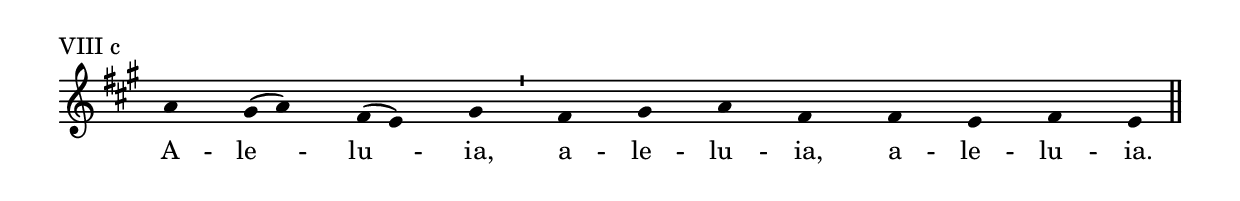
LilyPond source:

\version "2.24.1"

\include "gregorian.ly"
\include "../../../modules/lilypond/neums.ily"
\include "../../../modules/lilypond/spacing.ily"
\include "../../../modules/lilypond/layout.ily"
\include "../../../modules/lilypond/symbols.ily"

antiphonChant = \relative c'' {
  \AntiphonSignature
  \key c \major
  \C c \CC b c \CC a g \C b
  \divisioMinima
  a b c a a g a g
  \finalis
}

antiphonLyrics = \lyricmode {
  A -- le -- lu -- ia, a -- le -- lu -- ia, a -- le -- lu -- ia.
}

\GregorianTranscriptionLayout

\score {
  \header {
    piece = "VIII c"
  }

  \new GregorianTranscriptionStaff <<
    \new GregorianTranscriptionVoice = "antiphon" {
      \transpose c a, \antiphonChant
    }

    \new GregorianTranscriptionLyrics \lyricsto "antiphon" \antiphonLyrics
  >>
}